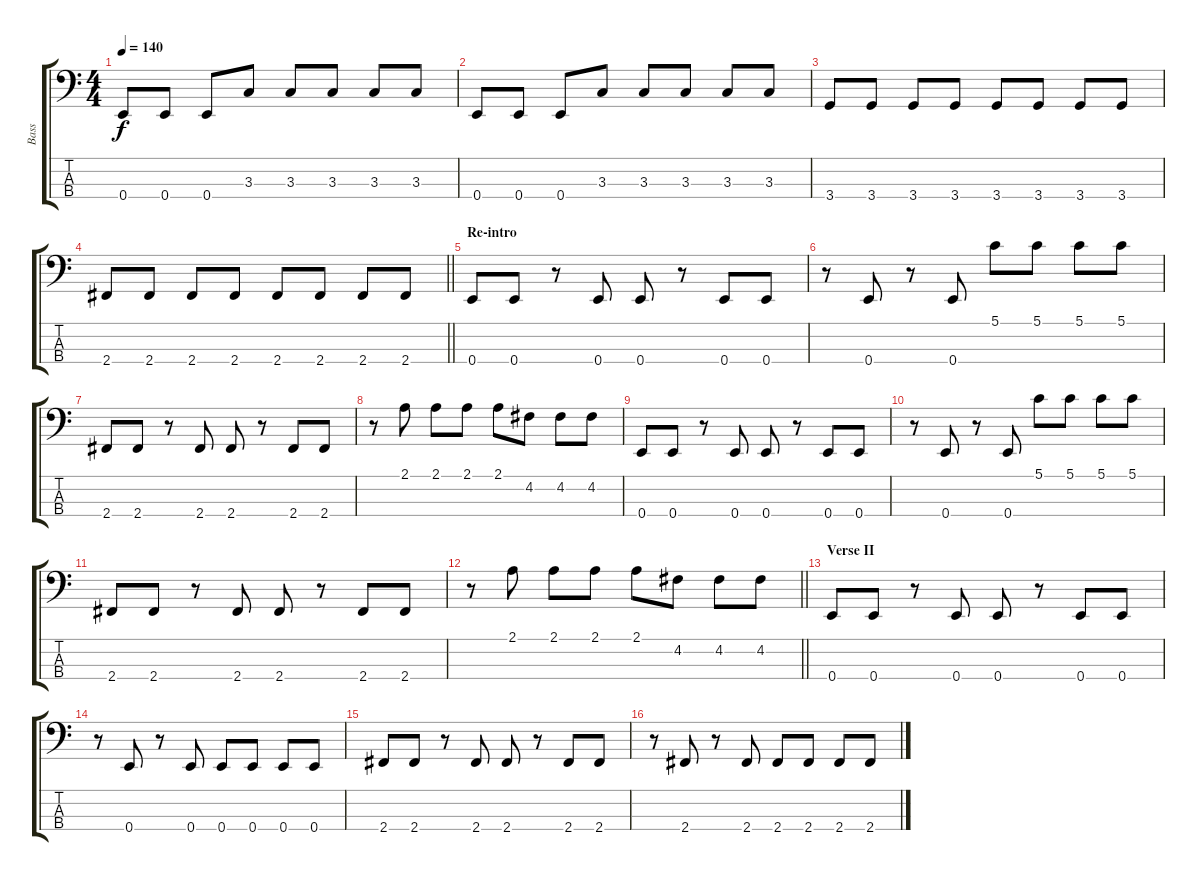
\track ("Bass" "Bass") {instrument electricbassfinger}
\staff {score tabs}
\tuning (G2 D2 A1 E1) {hide}
\ts (4 4)
\tempo 140
\clef f4
\ks c
0.4.8{dy f} 0.4.8 0.4.8 3.3.8 3.3.8 3.3.8 3.3.8 3.3.8 |
0.4.8 0.4.8 0.4.8 3.3.8 3.3.8 3.3.8 3.3.8 3.3.8 |
3.4.8 3.4.8 3.4.8 3.4.8 3.4.8 3.4.8 3.4.8 3.4.8 |
\barLineRight lightlight
2.4.8 2.4.8 2.4.8 2.4.8 2.4.8 2.4.8 2.4.8 2.4.8 |
\section ("" "Re-intro")
0.4.8 0.4.8 r.8 0.4.8 0.4.8 r.8 0.4.8 0.4.8 |
r.8 0.4.8 r.8 0.4.8 5.1.8 5.1.8 5.1.8 5.1.8 |
2.4.8 2.4.8 r.8 2.4.8 2.4.8 r.8 2.4.8 2.4.8 |
r.8 2.1.8 2.1.8 2.1.8 2.1.8 4.2.8 4.2.8 4.2.8 |
0.4.8 0.4.8 r.8 0.4.8 0.4.8 r.8 0.4.8 0.4.8 |
r.8 0.4.8 r.8 0.4.8 5.1.8 5.1.8 5.1.8 5.1.8 |
2.4.8 2.4.8 r.8 2.4.8 2.4.8 r.8 2.4.8 2.4.8 |
\barLineRight lightlight
r.8 2.1.8 2.1.8 2.1.8 2.1.8 4.2.8 4.2.8 4.2.8 |
\section ("" "Verse II")
0.4.8 0.4.8 r.8 0.4.8 0.4.8 r.8 0.4.8 0.4.8 |
r.8 0.4.8 r.8 0.4.8 0.4.8 0.4.8 0.4.8 0.4.8 |
2.4.8 2.4.8 r.8 2.4.8 2.4.8 r.8 2.4.8 2.4.8 |
r.8 2.4.8 r.8 2.4.8 2.4.8 2.4.8 2.4.8 2.4.8
